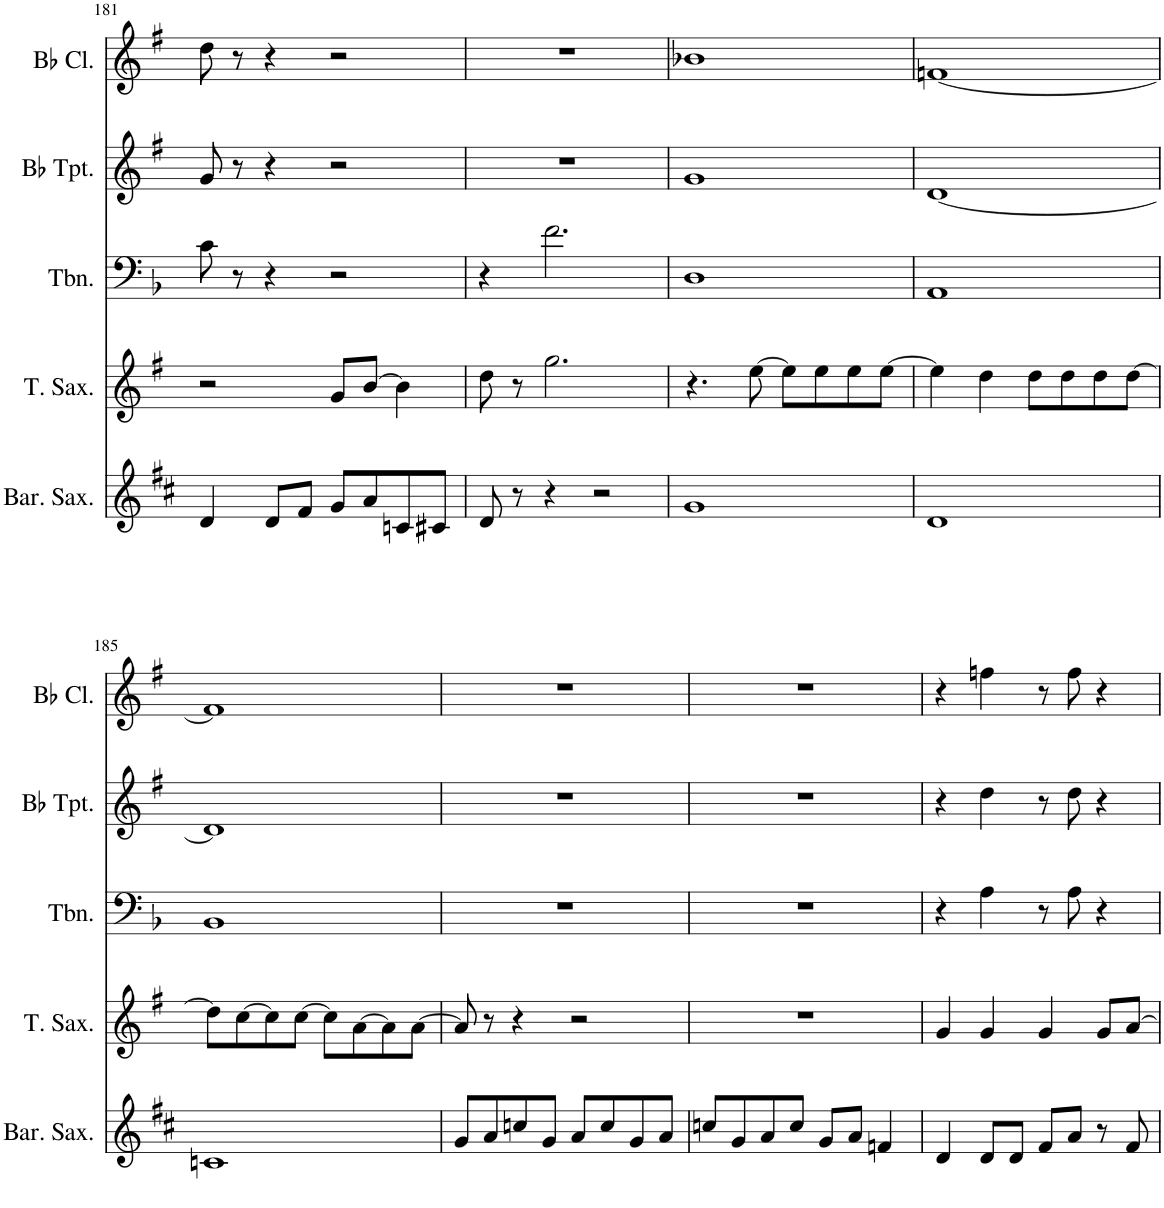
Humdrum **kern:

**kern	**kern	**kern	**kern	**kern
*part5	*part4	*part3	*part2	*part1
*staff5	*staff4	*staff3	*staff2	*staff1
*I"Baritone Saxophone	*I"Tenor Saxophone	*I"Trombone	*I"Bb Trumpet	*I"Bb Clarinet
*I'Bar. Sax.	*I'T. Sax.	*I'Tbn.	*I'Bb Tpt.	*I'Bb Cl.
!!LO:PB:g=z
*clefG2	*clefG2	*clefF4	*clefG2	*clefG2
*ITrd12c21	*ITrd8c14	*	*ITrd1c2	*ITrd1c2
*k[f#c#]	*k[f#]	*k[b-]	*k[f#]	*k[f#]
*M4/4	*M4/4	*M4/4	*M4/4	*M4/4
=181	=181	=181	=181	=181
4d/	2r	8c\	8g/	8dd\
.	.	8r	8r	8r
8d/L	.	4r	4r	4r
8f#/J	.	.	.	.
8g/L	8g/L	2r	2r	2r
8a/	[8b/J	.	.	.
8cn/	4b\]	.	.	.
8c#X/J	.	.	.	.
=182	=182	=182	=182	=182
8d/	8dd\	4r	1r	1r
8r	8r	.	.	.
4r	2.gg\	2.f\	.	.
2r	.	.	.	.
=183	=183	=183	=183	=183
1g	4.r	1D	1g	1b-X
.	[8ee\	.	.	.
.	8ee\L]	.	.	.
.	8ee\	.	.	.
.	8ee\	.	.	.
.	[8ee\J	.	.	.
=184	=184	=184	=184	=184
1d	4ee\]	1AA	[1d	[1fn
.	4dd\	.	.	.
.	8dd\L	.	.	.
.	8dd\	.	.	.
.	8dd\	.	.	.
.	[8dd\J	.	.	.
!!LO:LB:g=z
=185	=185	=185	=185	=185
1cn	8dd\L]	1BB-	1d]	1f]
.	[8cc\	.	.	.
.	8cc\]	.	.	.
.	[8cc\J	.	.	.
.	8cc\L]	.	.	.
.	[8a\	.	.	.
.	8a\]	.	.	.
.	[8a\J	.	.	.
=186	=186	=186	=186	=186
8g/L	8a/]	1r	1r	1r
8a/	8r	.	.	.
8ccn/	4r	.	.	.
8g/J	.	.	.	.
8a/L	2r	.	.	.
8cc/	.	.	.	.
8g/	.	.	.	.
8a/J	.	.	.	.
=187	=187	=187	=187	=187
8ccn/L	1r	1r	1r	1r
8g/	.	.	.	.
8a/	.	.	.	.
8cc/J	.	.	.	.
8g/L	.	.	.	.
8a/J	.	.	.	.
4fn/	.	.	.	.
=188	=188	=188	=188	=188
4d/	4g/	4r	4r	4r
8d/L	4g/	4A\	4dd\	4ffn\
8d/J	.	.	.	.
8f#/L	4g/	8r	8r	8r
8a/J	.	8A\	8dd\	8ff\
8r	8g/L	4r	4r	4r
8f#/	[8a/J	.	.	.
=	=	=	=	=
*-	*-	*-	*-	*-
